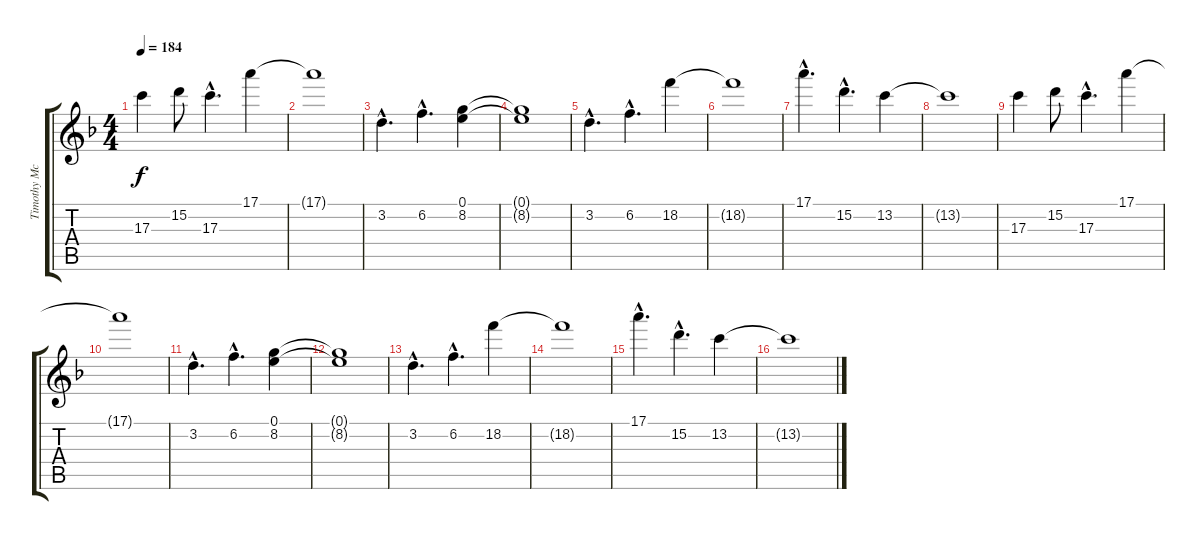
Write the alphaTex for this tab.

\track ("Timothy McTague" "Timothy Mc") {instrument distortionguitar}
\staff {score tabs}
\tuning (E4 B3 G3 D3 A2 D2) {hide}
\ts (4 4)
\tempo 184
\clef g2
\ks dminor
17.3.4{dy f} 15.2.8 17.3{hac}.4{d} 17.1.4 |
17.1{t}.1 |
3.2{hac}.4{d} 6.2{hac}.4{d} (0.1 8.2).4 |
(0.1{t} 8.2{t}).1 |
3.2{hac}.4{d} 6.2{hac}.4{d} 18.2.4 |
18.2{t}.1 |
17.1{hac}.4{d} 15.2{hac}.4{d} 13.2.4 |
13.2{t}.1 |
17.3.4 15.2.8 17.3{hac}.4{d} 17.1.4 |
17.1{t}.1 |
3.2{hac}.4{d} 6.2{hac}.4{d} (0.1 8.2).4 |
(0.1{t} 8.2{t}).1 |
3.2{hac}.4{d} 6.2{hac}.4{d} 18.2.4 |
18.2{t}.1 |
17.1{hac}.4{d} 15.2{hac}.4{d} 13.2.4 |
13.2{t}.1
